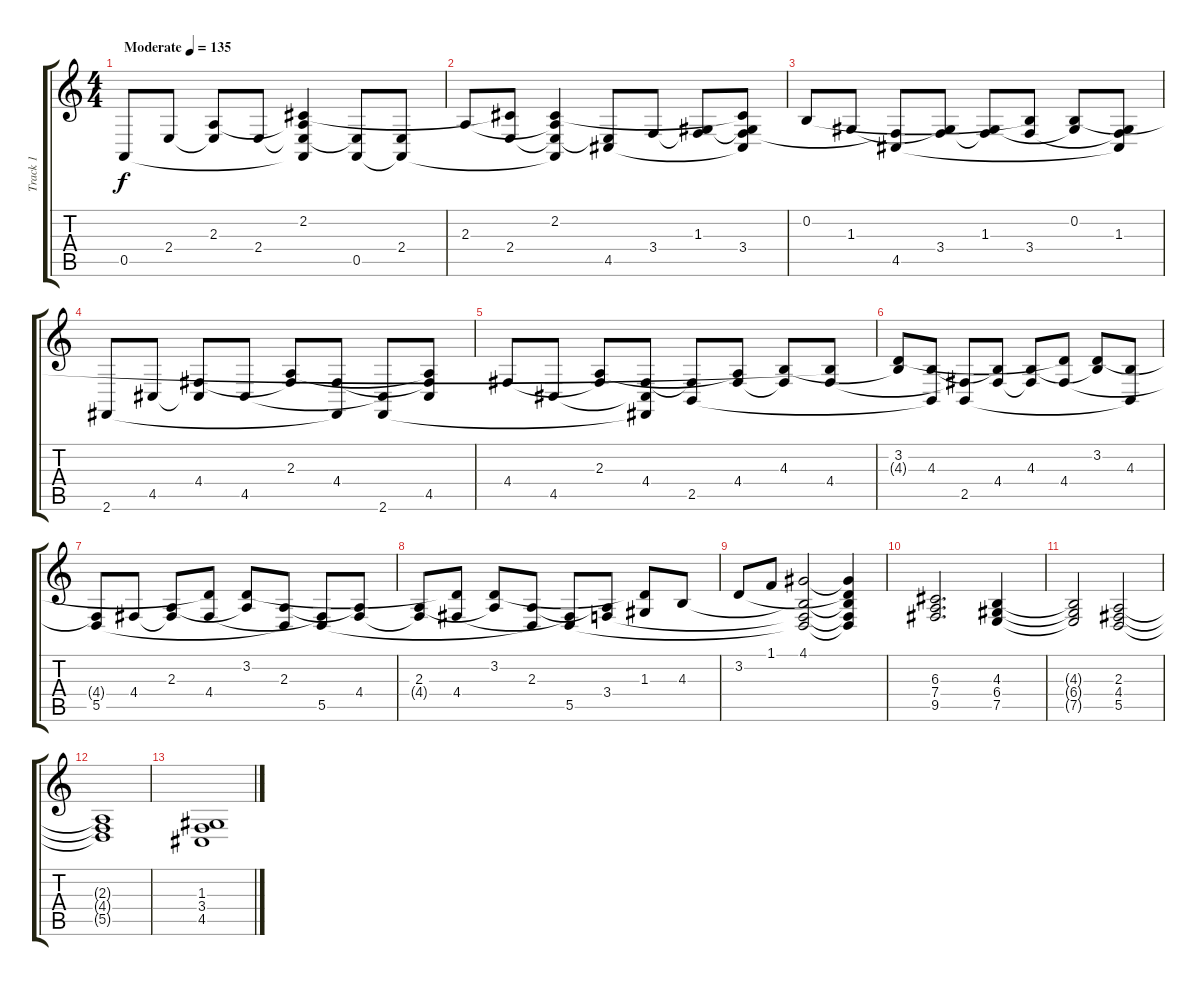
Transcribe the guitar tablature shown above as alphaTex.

\track ("Track 1" "Track 1") {instrument acousticgrandpiano}
\staff {score tabs}
\tuning (E4 B3 G3 D3 A2 E2) {hide}
\ts (4 4)
\tempo (135 "Moderate")
\clef g2
\ks c
0.5.8{dy f instrument acousticgrandpiano} 2.4.8 (2.3 2.4{t}).8 2.4.8 (2.2 2.3{t} 2.4{t} 0.5{t}).4 (2.4{t} 0.5).8 (2.4 0.5{t}).8 |
2.3.8 (2.2{t} 2.4).8 (2.2 2.3{t} 2.4{t} 0.5{t}).4 (2.4{t} 4.5).8 3.4.8 (1.3 3.4{t}).8 (2.2{t} 1.3{t} 3.4 4.5{t}).8 |
0.2.8 1.3.8 (3.4{t} 4.5).8 (1.3{t} 3.4).8 (1.3 3.4{t}).8 (0.2{t} 3.4).8 (0.2 1.3{t}).8 (1.3 3.4{t} 4.5{t}).8 |
2.6.8 4.5.8 (4.4 4.5{t}).8 4.5.8 (2.3 4.4{t}).8 (4.4 2.6{t}).8 (4.5{t} 2.6).8 (2.3{t} 4.4{t} 4.5).8 |
4.4.8 4.5.8 (2.3 4.4{t}).8 (4.4 4.5{t} 2.6{t}).8 (4.4{t} 2.5).8 (2.3{t} 4.4).8 (4.3 4.4{t}).8 (0.2{t} 4.4).8 |
(3.2 4.3{t}).8 (4.3 2.5{t}).8 (4.4{t} 2.5).8 (4.3{t} 4.4).8 (4.3 4.4{t}).8 (3.2{t} 4.4).8 (3.2 4.3{t}).8 (4.3 2.5{t}).8 |
(4.4{t} 5.5).8 4.4.8 (2.3 4.4{t}).8 (3.2{t} 4.4).8 (3.2 2.3{t}).8 (2.3 5.5{t}).8 (4.4{t} 5.5).8 (2.3{t} 4.4).8 |
(2.3 4.4{t}).8 (3.2{t} 4.4).8 (3.2 2.3{t}).8 (2.3 5.5{t}).8 (4.4{t} 5.5).8 (2.3{t} 3.4).8 (3.2{t} 1.3).8 4.3.8 |
3.2.8 1.1.8 (4.1 4.3{t} 3.4{t} 5.5{t}).2 (4.1{t} 3.2{t} 4.3{t} 3.4{t} 5.5{t}).4 |
(6.3 7.4 9.5).2{d} (4.3 6.4 7.5).4 |
(4.3{t} 6.4{t} 7.5{t}).2 (2.3 4.4 5.5).2 |
(2.3{t} 4.4{t} 5.5{t}).1 |
(1.3 3.4 4.5).1
